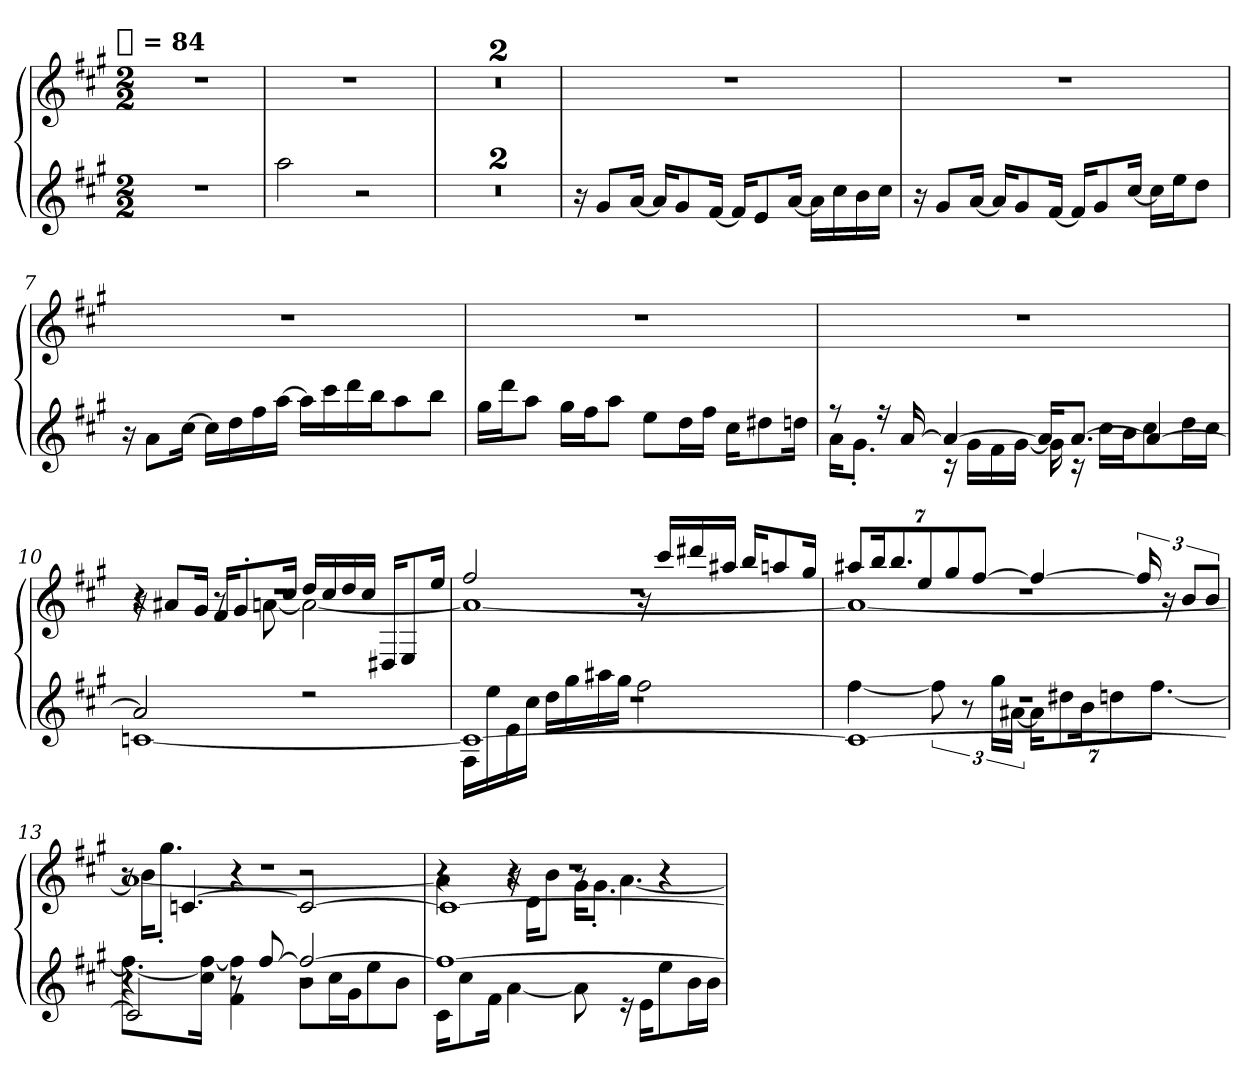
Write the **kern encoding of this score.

**kern	**kern
*part1	*part1
*staff2	*staff1
*clefG2	*clefG2
*k[f#c#g#]	*k[f#c#g#]
!!LO:TX:omd:t=[quarter] = 84
*M2/2	*M2/2
*MM84	*MM84
=1	=1
1r	1r
=2	=2
2aa	1r
2r	.
=3	=3
1r	1r
=4	=4
1r	1r
=5	=5
16r	1r
8g#L	.
[16aJk	.
16aKL]	.
8g#	.
[16f#Jk	.
16f#KL]	.
8e	.
[16aJk	.
16aLL]	.
16cc#	.
16b	.
16cc#JJ	.
!!LO:LB:g=z
=6	=6
16r	1r
8g#L	.
[16aJk	.
16aKL]	.
8g#	.
[16f#Jk	.
16f#KL]	.
8g#	.
[16cc#Jk	.
16cc#LL]	.
16eeJ	.
8ddJ	.
=7	=7
16r	1r
8aL	.
[16cc#Jk	.
16cc#LL]	.
16dd	.
16ff#	.
[16aaJJ	.
16aaLL]	.
16ccc#	.
16ddd	.
16bbJ	.
8aa	.
8bbJ	.
=8	=8
16gg#LL	1r
16dddJ	.
8aaJ	.
16gg#LL	.
16ff#J	.
8aaJ	.
8eeL	.
16ddL	.
16ff#JJ	.
16cc#KL	.
8dd#X	.
16ddnJk	.
!!LO:LB:g=z
=9	=9
*^	*
8r	16aKL	1r
.	8.g#'J	.
16r	.	.
[16a	.	.
4a_	16r	.
.	16g#LL	.
.	16f#	.
.	[16g#JJ	.
16aKL]	16g#]	.
[8.aJ	16r	.
.	16cc#LL	.
.	16bJ	.
4a_	8cc#	.
.	16ddL	.
.	16cc#JJ	.
=10	=10	=10
*	*	*^
*	*	*	*^
2a]	[1cn	1r	4r	16r
.	.	.	.	8a#XL
.	.	.	.	16g#Jk
.	.	.	8r	16f#KL
.	.	.	.	8g#'
.	.	.	[8an	.
.	.	.	.	16cc#Jk
2r	.	.	2a_	16ddLL
.	.	.	.	16cc#
.	.	.	.	16dd
.	.	.	.	16cc#JJ
.	.	.	.	16D#XKL
.	.	.	.	8E
.	.	.	.	16eeJk
!!LO:LB:g=z	!!	!!
=11	=11	=11	=11	=11
*	*^	*	*	*
1r	16F#LL	1c_	1r	1a_	2ff#
.	16ee	.	.	.	.
.	16e	.	.	.	.
.	16cc#JJ	.	.	.	.
.	16ddLL	.	.	.	.
.	16gg#	.	.	.	.
.	16aa#X	.	.	.	.
.	16gg#JJ	.	.	.	.
.	2ff#	.	.	.	16r
.	.	.	.	.	16ccc#LL
.	.	.	.	.	16ddd#X
.	.	.	.	.	16aa#XJJ
.	.	.	.	.	16bbKL
.	.	.	.	.	8aan
.	.	.	.	.	16gg#Jk
=12	=12	=12	=12	=12	=12
1r	[4ff#	1c_	1r	1a_	14aa#XLL
.	.	.	.	.	28bbk
.	.	.	.	.	14.bb
.	.	.	.	.	14ee
.	12ff#]	.	.	.	.
.	.	.	.	.	14gg#J
.	12r	.	.	.	.
.	.	.	.	.	[7ff#J
.	24gg#LL	.	.	.	.
.	[24a#XJJ	.	.	.	.
.	28a#KLL]	.	.	.	4ff#_
.	14dd#X	.	.	.	.
.	28bJk	.	.	.	.
.	7ddn	.	.	.	.
.	.	.	.	.	24ff#]
.	[7.ff#J	.	.	.	.
.	.	.	.	.	24r
.	.	.	.	.	12bL
.	.	.	.	.	12bJ
!!LO:LB:g=z
=13	=13	=13	=13	=13	=13
*	*	*	*	*	*^
4r	8.ff#L_	2c]	1r	1a_	8r	16bKL
.	.	.	.	.	.	8.gg#'J
.	.	.	.	.	[4.cn	.
.	16cc# 16ff#_Jk	.	.	.	.	.
8r	4f# 4ff#]	.	.	.	.	4r
[8ff#	.	.	.	.	.	.
2ff#_	8bL	2r	.	.	2c_	2r
.	16cc#L	.	.	.	.	.
.	16g#J	.	.	.	.	.
.	8ee	.	.	.	.	.
.	8bJ	.	.	.	.	.
*	*v	*v	*	*	*	*
=14	=14	=14	=14	=14	=14
1ff#_	16c#KL	1r	4a]	1c_	4r
.	8cc#	.	.	.	.
.	16f#Jk	.	.	.	.
.	[4a	.	4r	.	16r
.	.	.	.	.	16dKL
.	.	.	.	.	8bJ
.	8a]	.	8r	.	16g#KL
.	.	.	.	.	8.g#'J
.	16r	.	[4.a	.	.
.	16eKL	.	.	.	.
.	8ee	.	.	.	4r
.	16bL	.	.	.	.
.	16bJJ	.	.	.	.
*v	*v	*	*	*	*
*	*v	*v	*v	*v
=	=
*-	*-
